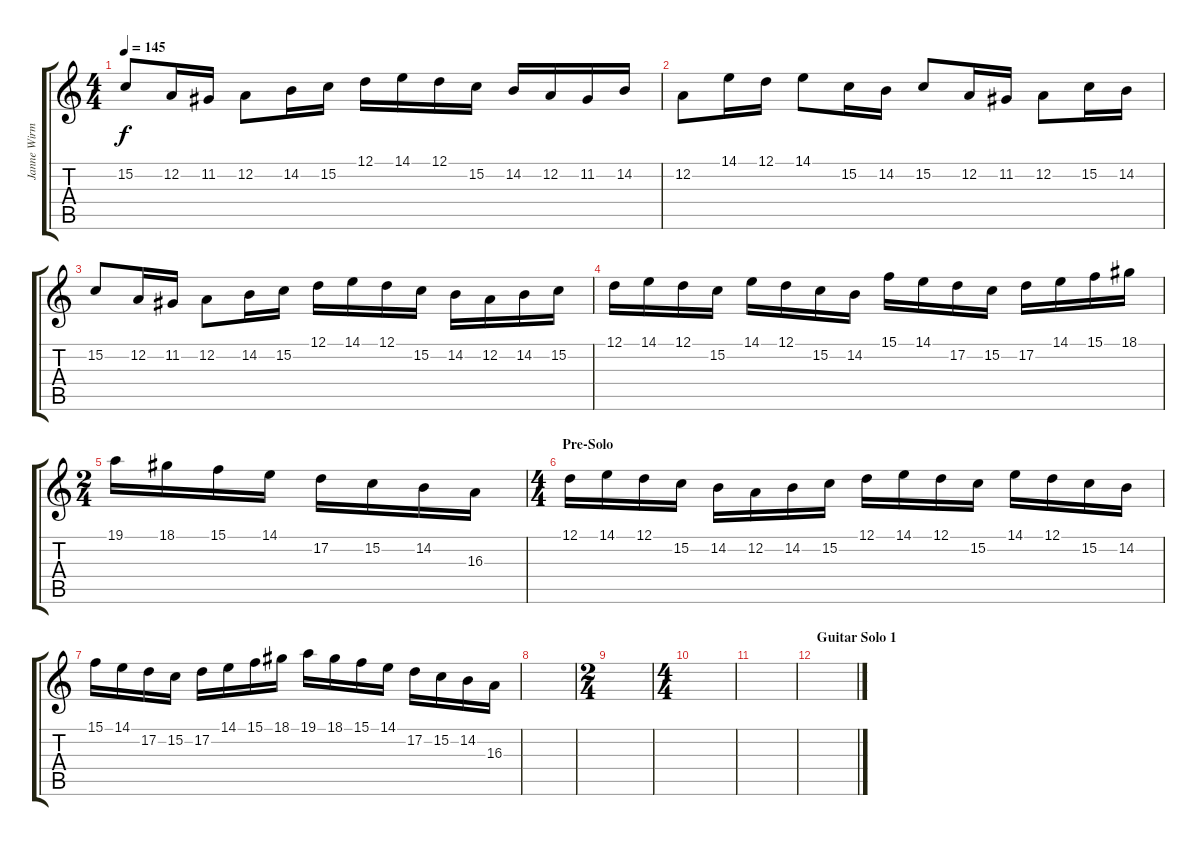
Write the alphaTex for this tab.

\track ("Janne Wirman" "Janne Wirm") {instrument pad4choir}
\staff {score tabs}
\tuning (D4 A3 F3 C3 G2 D2) {hide}
\ts (4 4)
\tempo 145
\clef g2
\ks c
15.2.8{dy f} 12.2.16 11.2.16 12.2.8 14.2.16 15.2.16 12.1.16 14.1.16 12.1.16 15.2.16 14.2.16 12.2.16 11.2.16 14.2.16 |
12.2.8 14.1.16 12.1.16 14.1.8 15.2.16 14.2.16 15.2.8 12.2.16 11.2.16 12.2.8 15.2.16 14.2.16 |
15.2.8 12.2.16 11.2.16 12.2.8 14.2.16 15.2.16 12.1.16 14.1.16 12.1.16 15.2.16 14.2.16 12.2.16 14.2.16 15.2.16 |
12.1.16 14.1.16 12.1.16 15.2.16 14.1.16 12.1.16 15.2.16 14.2.16 15.1.16 14.1.16 17.2.16 15.2.16 17.2.16 14.1.16 15.1.16 18.1.16 |
\ts (2 4)
19.1.16 18.1.16 15.1.16 14.1.16 17.2.16 15.2.16 14.2.16 16.3.16 |
\ts (4 4)
\section ("" "Pre-Solo")
12.1.16 14.1.16 12.1.16 15.2.16 14.2.16 12.2.16 14.2.16 15.2.16 12.1.16 14.1.16 12.1.16 15.2.16 14.1.16 12.1.16 15.2.16 14.2.16 |
15.1.16 14.1.16 17.2.16 15.2.16 17.2.16 14.1.16 15.1.16 18.1.16 19.1.16 18.1.16 15.1.16 14.1.16 17.2.16 15.2.16 14.2.16 16.3.16 |
|
\ts (2 4)
|
\ts (4 4)
|
|
\section ("" "Guitar Solo 1")
